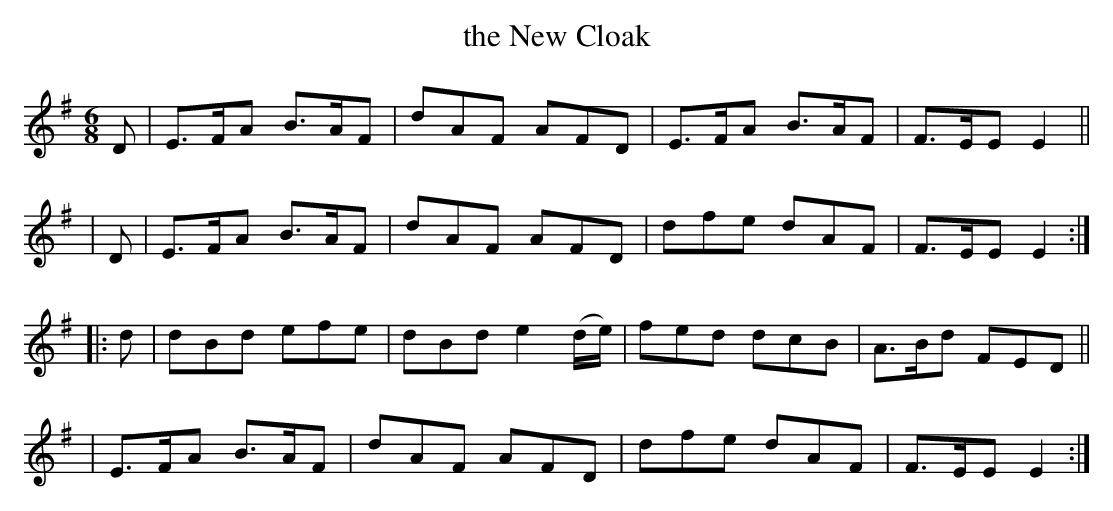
X:1
T: the New Cloak
M: 6/8
L: 1/8
K: Em
  D | E>FA B>AF | dAF AFD | E>FA B>AF | F>EE E2 ||
| D | E>FA B>AF | dAF AFD | dfe dAF | F>EE E2 :|
|: d \
| dBd efe | dBd e2(d/e/) | fed dcB | A>Bd FED ||
| E>FA B>AF | dAF AFD | dfe dAF | F>EE E2 :|
